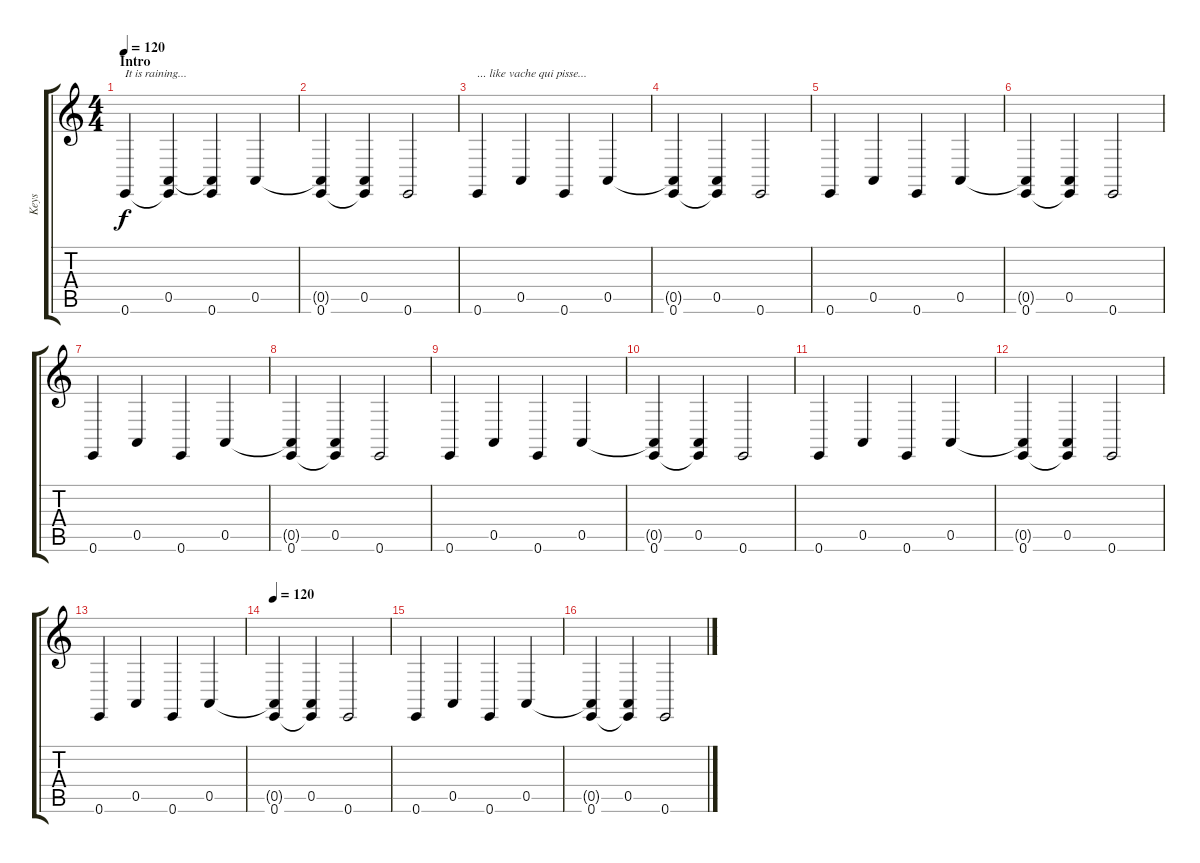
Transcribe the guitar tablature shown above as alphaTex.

\track ("Keys" "Keys") {instrument pad1newage}
\staff {score tabs}
\tuning (E4 B3 G3 D3 A2 E2) {hide}
\ts (4 4)
\section ("" "Intro")
\tempo 120
\tempo 116
\tempo 120
\clef g2
\ks c
0.6.4{txt "It is raining..." dy f volume 2 balance 8 instrument seashore} (0.5 0.6{t}).4{volume 11} (0.5{t} 0.6).4 0.5.4 |
(0.5{t} 0.6).4 (0.5 0.6{t}).4 0.6.2 |
0.6.4{txt "... like vache qui pisse..."} 0.5.4 0.6.4 0.5.4 |
(0.5{t} 0.6).4 (0.5 0.6{t}).4 0.6.2 |
0.6.4 0.5.4 0.6.4 0.5.4 |
(0.5{t} 0.6).4 (0.5 0.6{t}).4 0.6.2 |
0.6.4 0.5.4 0.6.4 0.5.4 |
(0.5{t} 0.6).4 (0.5 0.6{t}).4 0.6.2 |
0.6.4 0.5.4 0.6.4 0.5.4 |
(0.5{t} 0.6).4 (0.5 0.6{t}).4 0.6.2 |
0.6.4 0.5.4 0.6.4 0.5.4 |
(0.5{t} 0.6).4 (0.5 0.6{t}).4 0.6.2 |
0.6.4 0.5.4 0.6.4 0.5.4 |
\tempo 120
(0.5{t} 0.6).4 (0.5 0.6{t}).4 0.6.2 |
0.6.4 0.5.4 0.6.4 0.5.4 |
(0.5{t} 0.6).4{volume 7} (0.5 0.6{t}).4 0.6.2
